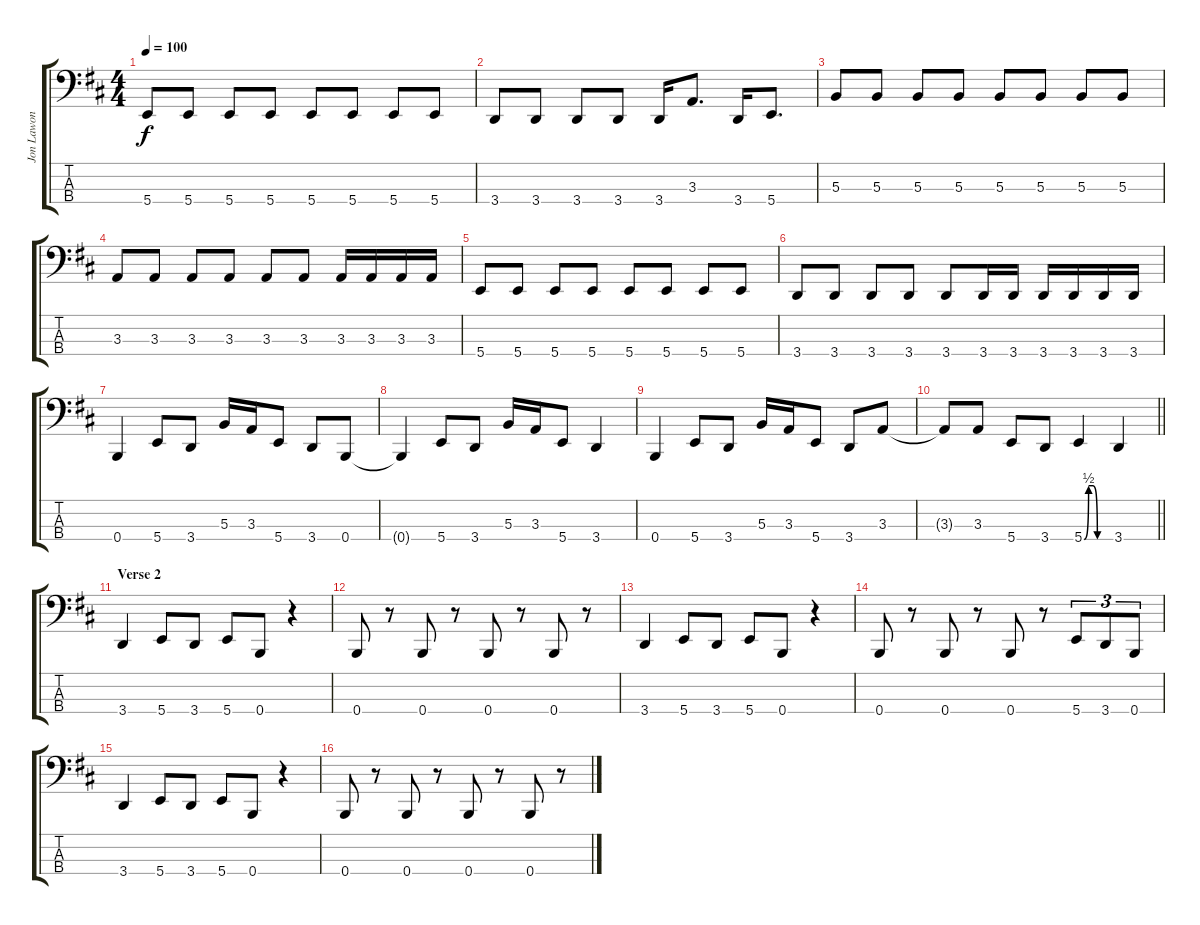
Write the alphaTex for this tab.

\track ("Jon Lawon" "Jon Lawon") {instrument electricbassfinger}
\staff {score tabs}
\tuning (E2 B1 Gb1 B0) {hide}
\ts (4 4)
\tempo 100
\clef f4
\ks bminor
5.4.8{dy f} 5.4.8 5.4.8 5.4.8 5.4.8 5.4.8 5.4.8 5.4.8 |
3.4.8 3.4.8 3.4.8 3.4.8 3.4.16 3.3.8{d} 3.4.16 5.4.8{d} |
5.3.8 5.3.8 5.3.8 5.3.8 5.3.8 5.3.8 5.3.8 5.3.8 |
3.3.8 3.3.8 3.3.8 3.3.8 3.3.8 3.3.8 3.3.16 3.3.16 3.3.16 3.3.16 |
5.4.8 5.4.8 5.4.8 5.4.8 5.4.8 5.4.8 5.4.8 5.4.8 |
3.4.8 3.4.8 3.4.8 3.4.8 3.4.8 3.4.16 3.4.16 3.4.16 3.4.16 3.4.16 3.4.16 |
0.4.4 5.4.8 3.4.8 5.3.16 3.3.16 5.4.8 3.4.8 0.4.8 |
0.4{t}.4 5.4.8 3.4.8 5.3.16 3.3.16 5.4.8 3.4.4 |
0.4.4 5.4.8 3.4.8 5.3.16 3.3.16 5.4.8 3.4.8 3.3.8 |
\barLineRight lightlight
3.3{t}.8 3.3.8 5.4.8 3.4.8 5.4{be (custom 0 0 10 2 20 2 30 0 60 0)}.4 3.4.4 |
\section ("" "Verse 2")
3.4.4 5.4.8 3.4.8 5.4.8 0.4.8 r.4 |
0.4.8 r.8 0.4.8 r.8 0.4.8 r.8 0.4.8 r.8 |
3.4.4 5.4.8 3.4.8 5.4.8 0.4.8 r.4 |
0.4.8 r.8 0.4.8 r.8 0.4.8 r.8 5.4.8{tu (3 2)} 3.4.8{tu (3 2)} 0.4.8{tu (3 2)} |
3.4.4 5.4.8 3.4.8 5.4.8 0.4.8 r.4 |
0.4.8 r.8 0.4.8 r.8 0.4.8 r.8 0.4.8 r.8
